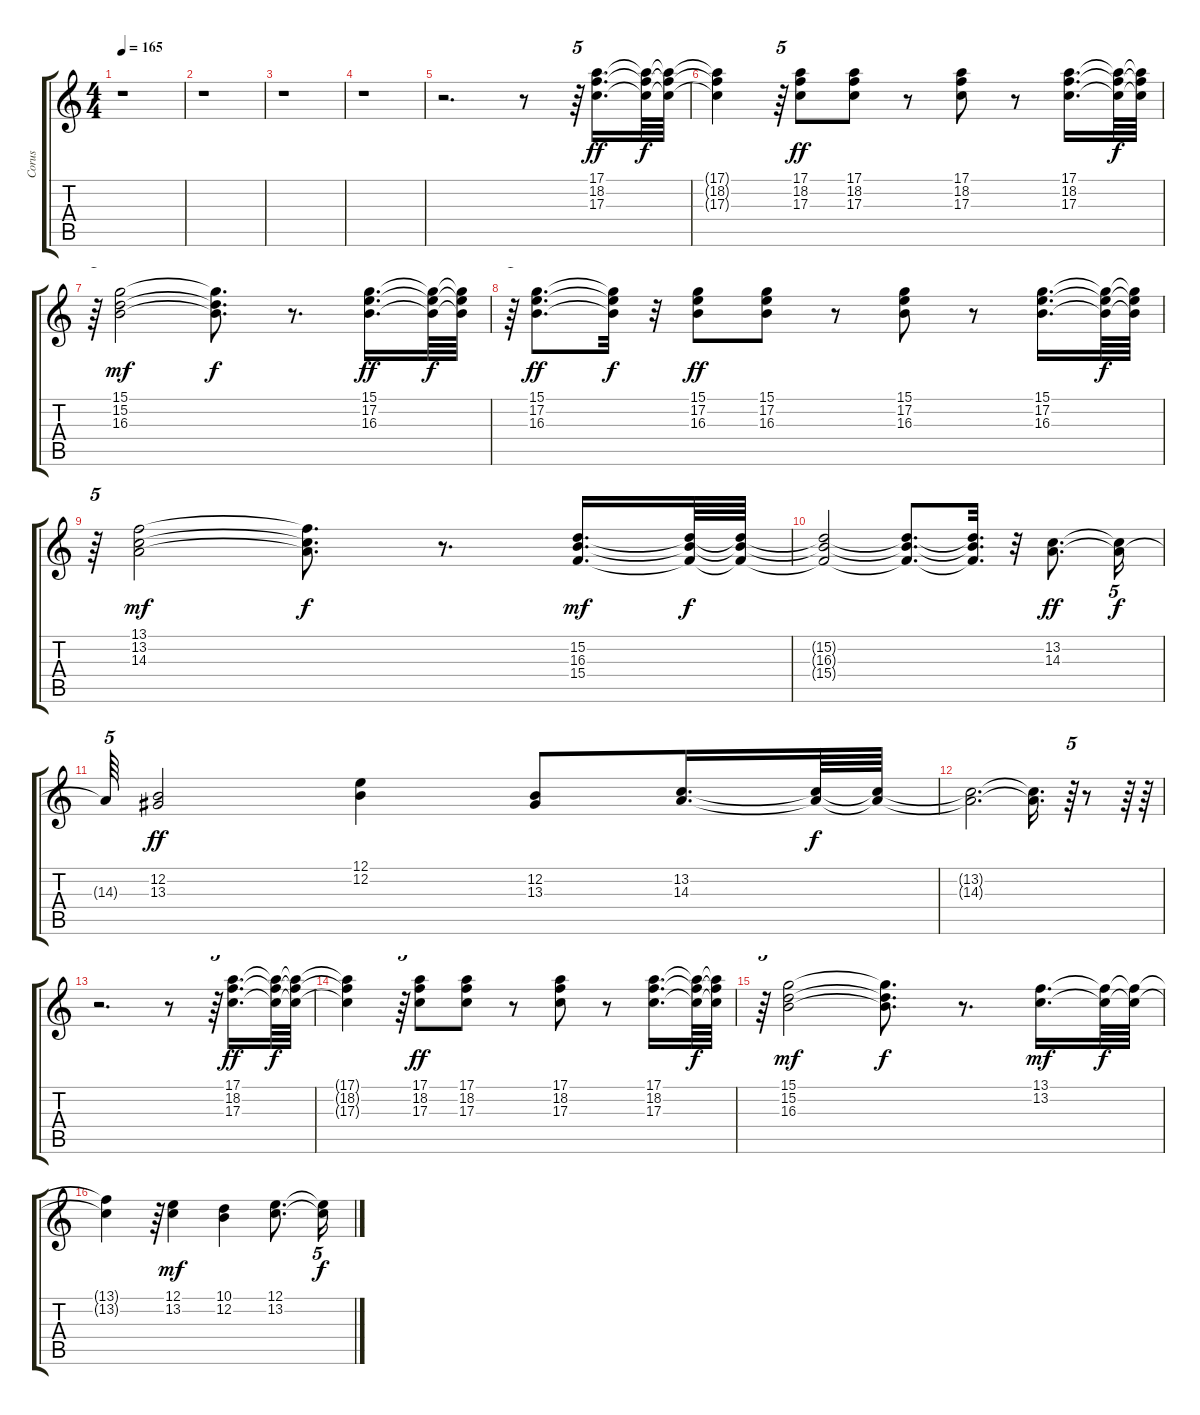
\track ("Corus" "Corus") {instrument lead2sawtooth}
\staff {score tabs}
\tuning (E4 B3 G3 D3 A2 E2) {hide}
\ts (4 4)
\tempo 165
\clef g2
\ks c
r.1{dy f} |
r.1 |
r.1 |
r.1 |
r.2{d} r.8 r.64{tu (5 4)} (17.1 18.2 17.3).16{d dy ff} (17.1{t} 18.2{t} 17.3{t}).64{dy f} (17.1{t} 18.2{t} 17.3{t}).64 |
(17.1{t} 18.2{t} 17.3{t}).4 r.64{tu (5 4)} (17.1 18.2 17.3).8{dy ff} (17.1 18.2 17.3).8 r.8 (17.1 18.2 17.3).8 r.8 (17.1 18.2 17.3).16{d} (17.1{t} 18.2{t} 17.3{t}).64{dy f} (17.1{t} 18.2{t} 17.3{t}).64 |
r.64{tu (5 4)} (15.1 15.2 16.3).2{dy mf} (15.1{t} 15.2{t} 16.3{t}).8{d dy f} r.8{d} (15.1 17.2 16.3).16{d dy ff} (15.1{t} 17.2{t} 16.3{t}).64{dy f} (15.1{t} 17.2{t} 16.3{t}).64 |
r.64{tu (5 4)} (15.1 17.2 16.3).8{d dy ff} (15.1{t} 17.2{t} 16.3{t}).32{dy f} r.32 (15.1 17.2 16.3).8{dy ff} (15.1 17.2 16.3).8 r.8 (15.1 17.2 16.3).8 r.8 (15.1 17.2 16.3).16{d} (15.1{t} 17.2{t} 16.3{t}).64{dy f} (15.1{t} 17.2{t} 16.3{t}).64 |
r.64{tu (5 4)} (13.1 13.2 14.3).2{dy mf} (13.1{t} 13.2{t} 14.3{t}).8{d dy f} r.8{d} (15.2 16.3 15.4).16{d dy mf} (15.2{t} 16.3{t} 15.4{t}).64{dy f} (15.2{t} 16.3{t} 15.4{t}).64 |
(15.2{t} 16.3{t} 15.4{t}).2 (15.2{t} 16.3{t} 15.4{t}).8{d} (15.2{t} 16.3{t} 15.4{t}).32{d} r.32 (13.2 14.3).8{d dy ff} (13.2{t} 14.3{t}).16{tu (5 4) dy f} |
14.3{t}.64{tu (5 4)} (12.2 13.3).2{dy ff} (12.1 12.2).4 (12.2 13.3).8 (13.2 14.3).16{d} (13.2{t} 14.3{t}).64{dy f} (13.2{t} 14.3{t}).64 |
(13.2{t} 14.3{t}).2{d} (13.2{t} 14.3{t}).16{d} r.64{tu (5 4)} r.8 r.64 r.64 |
r.2{d} r.8 r.64{tu (5 4)} (17.1 18.2 17.3).16{d dy ff} (17.1{t} 18.2{t} 17.3{t}).64{dy f} (17.1{t} 18.2{t} 17.3{t}).64 |
(17.1{t} 18.2{t} 17.3{t}).4 r.64{tu (5 4)} (17.1 18.2 17.3).8{dy ff} (17.1 18.2 17.3).8 r.8 (17.1 18.2 17.3).8 r.8 (17.1 18.2 17.3).16{d} (17.1{t} 18.2{t} 17.3{t}).64{dy f} (17.1{t} 18.2{t} 17.3{t}).64 |
r.64{tu (5 4)} (15.1 15.2 16.3).2{dy mf} (15.1{t} 15.2{t} 16.3{t}).8{d dy f} r.8{d} (13.1 13.2).16{d dy mf} (13.1{t} 13.2{t}).64{dy f} (13.1{t} 13.2{t}).64 |
(13.1{t} 13.2{t}).4 r.64{tu (5 4)} (12.1 13.2).4{dy mf} (10.1 12.2).4 (12.1 13.2).8{d} (12.1{t} 13.2{t}).16{tu (5 4) dy f}
